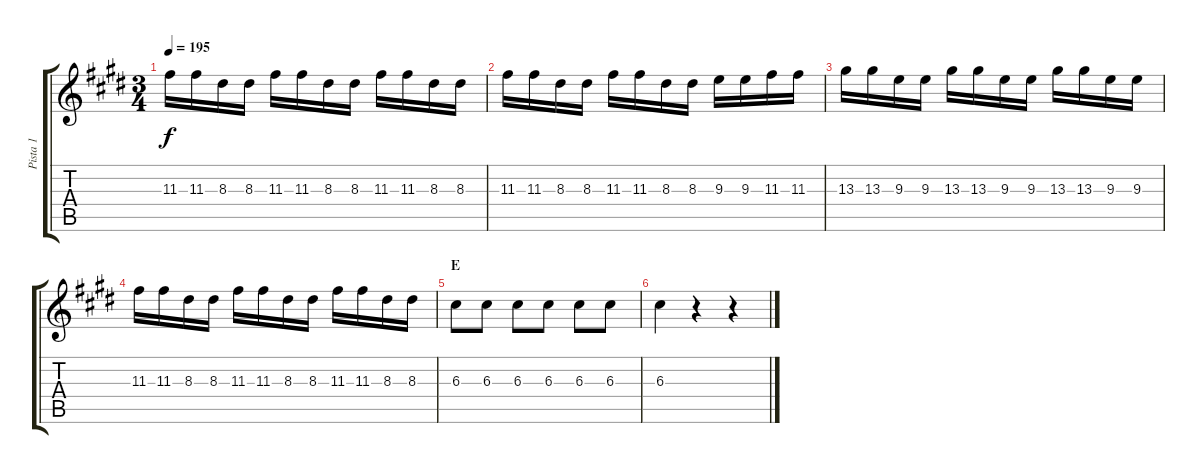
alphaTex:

\track ("Pista 1" "Pista 1") {instrument distortionguitar}
\staff {score tabs}
\tuning (E4 B3 G3 D3 A2 E2) {hide}
\ts (3 4)
\tempo 195
\clef g2
\ks e
11.3.16{dy f} 11.3.16 8.3.16 8.3.16 11.3.16 11.3.16 8.3.16 8.3.16 11.3.16 11.3.16 8.3.16 8.3.16 |
11.3.16 11.3.16 8.3.16 8.3.16 11.3.16 11.3.16 8.3.16 8.3.16 9.3.16 9.3.16 11.3.16 11.3.16 |
13.3.16 13.3.16 9.3.16 9.3.16 13.3.16 13.3.16 9.3.16 9.3.16 13.3.16 13.3.16 9.3.16 9.3.16 |
11.3.16 11.3.16 8.3.16 8.3.16 11.3.16 11.3.16 8.3.16 8.3.16 11.3.16 11.3.16 8.3.16 8.3.16 |
\section ("" "E")
6.3.8 6.3.8 6.3.8 6.3.8 6.3.8 6.3.8 |
6.3.4 r.4 r.4
